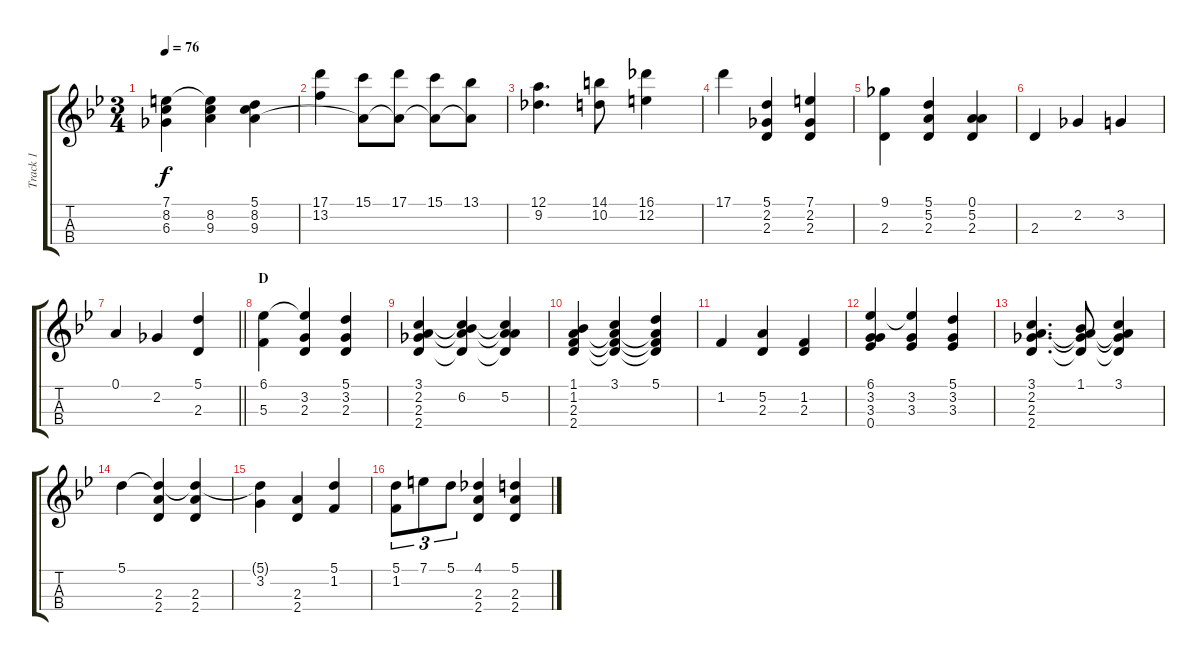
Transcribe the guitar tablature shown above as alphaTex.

\track ("Track 1" "Track 1") {instrument acousticguitarsteel}
\staff {score tabs}
\tuning (A3 E3 C3 G3) {hide}
\ts (3 4)
\tempo 76
\clef g2
\ks bb
(7.1 8.2 6.3).4{dy f} (7.1{t} 8.2 9.3).4 (5.1 8.2 9.3).4 |
(17.1 13.2).4 (15.1 9.3{t}).8 (17.1 9.3{t}).8 (15.1 9.3{t}).8 (13.1 9.3{t}).8 |
(12.1 9.2).4{d} (14.1 10.2).8 (16.1 12.2).4 |
17.1.4 (5.1 2.2 2.3).4 (7.1 2.2 2.3).4 |
(9.1 2.3).4 (5.1 5.2 2.3).4 (0.1 5.2 2.3).4 |
2.3.4 2.2.4 3.2.4 |
\barLineRight lightlight
0.1.4 2.2.4 (5.1 2.3).4 |
\section ("" "D")
(6.1 5.3).4 (6.1{t} 3.2 2.3).4 (5.1 3.2 2.3).4 |
(3.1 2.2 2.3 2.4).4 (3.1{t} 6.2 2.3{t} 2.4{t}).4 (3.1{t} 5.2 2.3{t} 2.4{t}).4 |
(1.1 1.2 2.3 2.4).4 (3.1 1.2{t} 2.3{t} 2.4{t}).4 (5.1 1.2{t} 2.3{t} 2.4{t}).4 |
1.2.4 (5.2 2.3).4 (1.2 2.3).4 |
(6.1 3.2 3.3 0.4).4 (6.1{t} 3.2 3.3).4 (5.1 3.2 3.3).4 |
(3.1 2.2 2.3 2.4).4{d} (1.1 2.2{t} 2.3{t} 2.4{t}).8 (3.1 2.2{t} 2.3{t} 2.4{t}).4 |
5.1.4 (5.1{t} 2.3 2.4).4 (5.1{t} 2.3 2.4).4 |
(5.1{t} 3.2).4 (2.3 2.4).4 (5.1 1.2).4 |
(5.1 1.2).8{tu (3 2)} 7.1.8{tu (3 2)} 5.1.8{tu (3 2)} (4.1 2.3 2.4).4 (5.1 2.3 2.4).4
